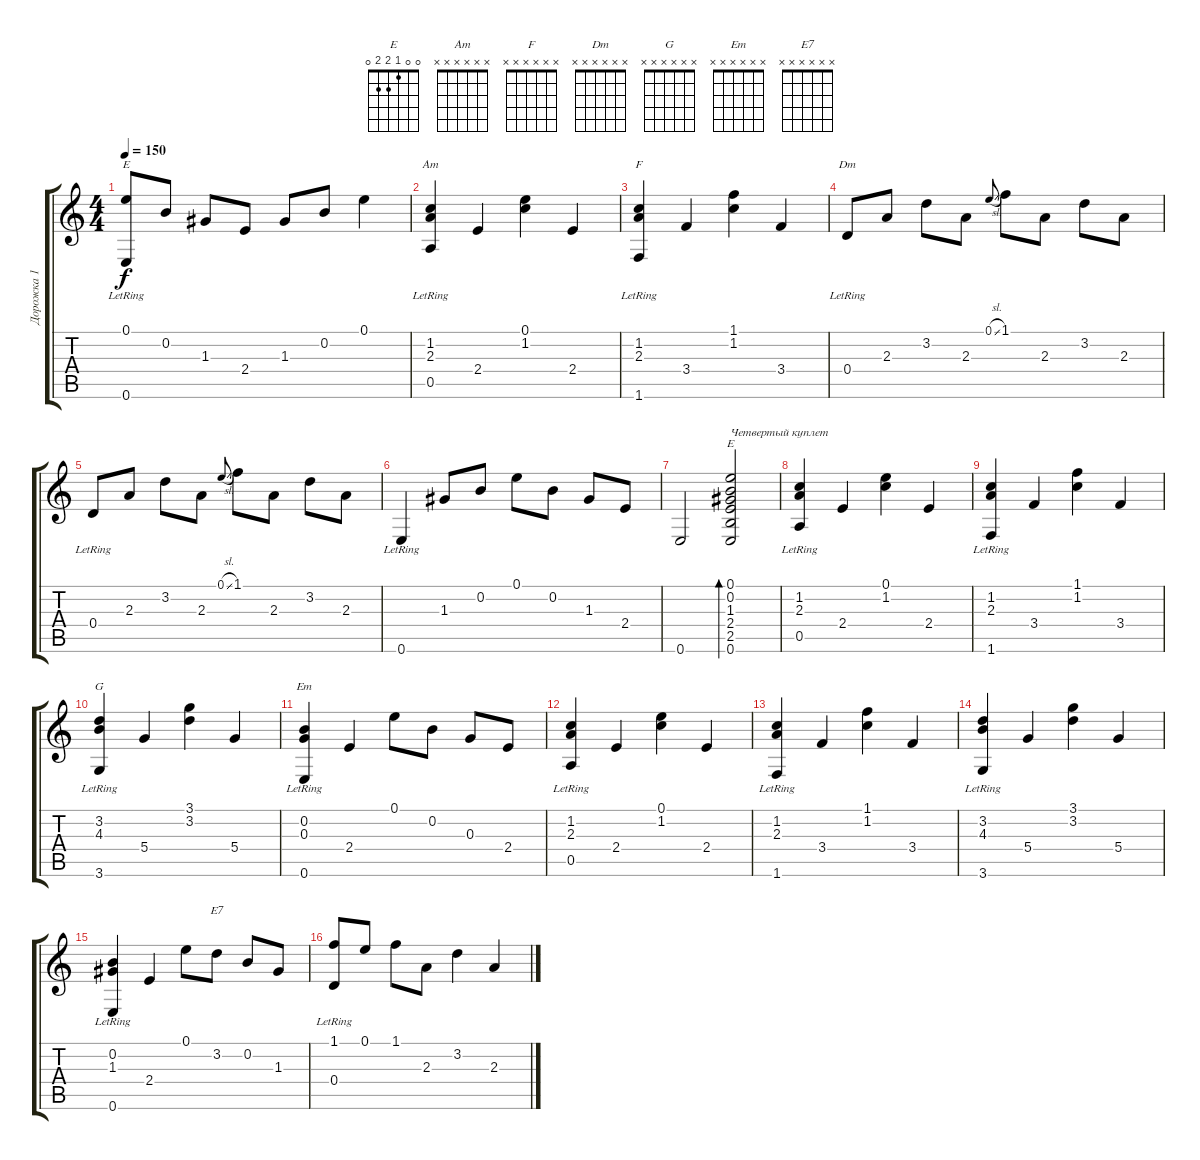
\track ("Дорожка 1" "Дорожка 1") {instrument acousticguitarsteel}
\staff {score tabs}
\tuning (E4 B3 G3 D3 A2 E2) {hide}
\chord ("E" x x x x x x)
\chord ("Am" x x x x x x)
\chord ("F" x x x x x x)
\chord ("Dm" x x x x x x)
\chord ("E" 0 0 1 2 2 0)
\chord ("G" x x x x x x)
\chord ("Em" x x x x x x)
\chord ("E7" x x x x x x)
\ts (4 4)
\tempo 150
\clef g2
\ks c
(0.1 0.6{lr}).8{ch "E" dy f} 0.2.8 1.3.8 2.4.8 1.3.8 0.2.8 0.1.4 |
(1.2 2.3 0.5{lr}).4{ch "Am"} 2.4.4 (0.1 1.2).4 2.4.4 |
(1.2 2.3 1.6{lr}).4{ch "F"} 3.4.4 (1.1 1.2).4 3.4.4 |
0.4{lr}.8{ch "Dm"} 2.3.8 3.2.8 2.3.8 0.1{sl}.8{gr onbeat} 1.1.8 2.3.8 3.2.8 2.3.8 |
0.4{lr}.8 2.3.8 3.2.8 2.3.8 0.1{sl}.8{gr onbeat} 1.1.8 2.3.8 3.2.8 2.3.8 |
0.6{lr}.4 1.3.8 0.2.8 0.1.8 0.2.8 1.3.8 2.4.8 |
0.6.2 (0.1 0.2 1.3 2.4 2.5 0.6).2{bd 60 ch "E" txt "Четвертый куплет"} |
(1.2 2.3 0.5{lr}).4 2.4.4 (0.1 1.2).4 2.4.4 |
(1.2 2.3 1.6{lr}).4 3.4.4 (1.1 1.2).4 3.4.4 |
(3.2 4.3 3.6{lr}).4{ch "G"} 5.4.4 (3.1 3.2).4 5.4.4 |
(0.2 0.3 0.6{lr}).4{ch "Em"} 2.4.4 0.1.8 0.2.8 0.3.8 2.4.8 |
(1.2 2.3 0.5{lr}).4 2.4.4 (0.1 1.2).4 2.4.4 |
(1.2 2.3 1.6{lr}).4 3.4.4 (1.1 1.2).4 3.4.4 |
(3.2 4.3 3.6{lr}).4 5.4.4 (3.1 3.2).4 5.4.4 |
(0.2 1.3 0.6{lr}).4 2.4.4 0.1.8 3.2.8{ch "E7"} 0.2.8 1.3.8 |
(1.1 0.4{lr}).8 0.1.8 1.1.8 2.3.8 3.2.4 2.3.4
